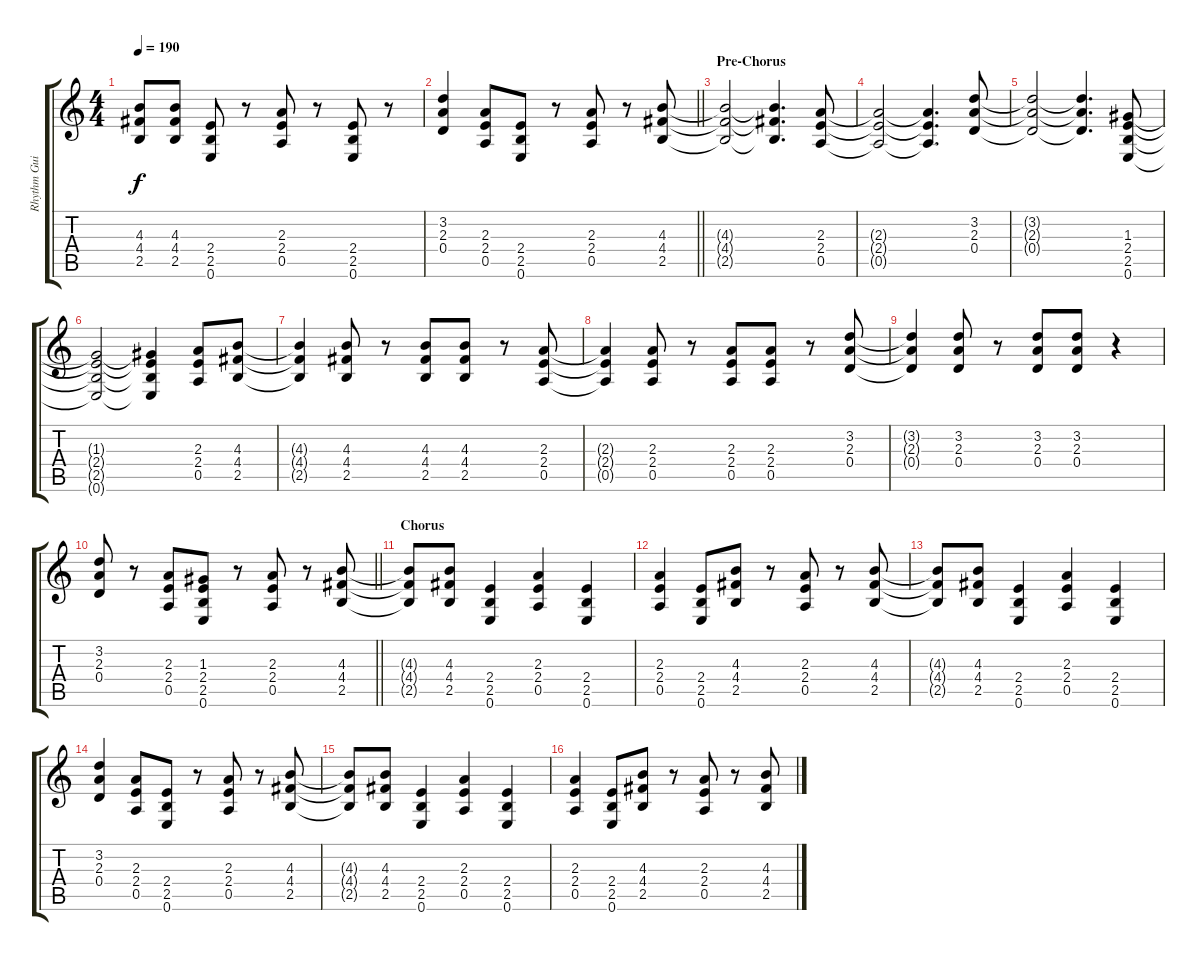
\track ("Rhythm Guitar" "Rhythm Gui") {instrument overdrivenguitar}
\staff {score tabs}
\tuning (E4 B3 G3 D3 A2 E2) {hide}
\ts (4 4)
\tempo 190
\clef g2
\ks c
(4.3{t} 4.4{t} 2.5{t}).8{dy f} (4.3 4.4 2.5).8 (2.4 2.5 0.6).8 r.8 (2.3 2.4 0.5).8 r.8 (2.4 2.5 0.6).8 r.8 |
\barLineRight lightlight
(3.2 2.3 0.4).4 (2.3 2.4 0.5).8 (2.4 2.5 0.6).8 r.8 (2.3 2.4 0.5).8 r.8 (4.3 4.4 2.5).8 |
\section ("" "Pre-Chorus")
(4.3{t} 4.4{t} 2.5{t}).2 (4.3{t} 4.4{t} 2.5{t}).4{d} (2.3 2.4 0.5).8 |
(2.3{t} 2.4{t} 0.5{t}).2 (2.3{t} 2.4{t} 0.5{t}).4{d} (3.2 2.3 0.4).8 |
(3.2{t} 2.3{t} 0.4{t}).2 (3.2{t} 2.3{t} 0.4{t}).4{d} (1.3 2.4 2.5 0.6).8 |
(1.3{t} 2.4{t} 2.5{t} 0.6{t}).2 (1.3{t} 2.4{t} 2.5{t} 0.6{t}).4 (2.3 2.4 0.5).8 (4.3 4.4 2.5).8 |
(4.3{t} 4.4{t} 2.5{t}).4 (4.3 4.4 2.5).8 r.8 (4.3 4.4 2.5).8 (4.3 4.4 2.5).8 r.8 (2.3 2.4 0.5).8 |
(2.3{t} 2.4{t} 0.5{t}).4 (2.3 2.4 0.5).8 r.8 (2.3 2.4 0.5).8 (2.3 2.4 0.5).8 r.8 (3.2 2.3 0.4).8 |
(3.2{t} 2.3{t} 0.4{t}).4 (3.2 2.3 0.4).8 r.8 (3.2 2.3 0.4).8 (3.2 2.3 0.4).8 r.4 |
\barLineRight lightlight
(3.2 2.3 0.4).8 r.8 (2.3 2.4 0.5).8 (1.3 2.4 2.5 0.6).8 r.8 (2.3 2.4 0.5).8 r.8 (4.3 4.4 2.5).8 |
\section ("" "Chorus")
(4.3{t} 4.4{t} 2.5{t}).8 (4.3 4.4 2.5).8 (2.4 2.5 0.6).4 (2.3 2.4 0.5).4 (2.4 2.5 0.6).4 |
(2.3 2.4 0.5).4 (2.4 2.5 0.6).8 (4.3 4.4 2.5).8 r.8 (2.3 2.4 0.5).8 r.8 (4.3 4.4 2.5).8 |
(4.3{t} 4.4{t} 2.5{t}).8 (4.3 4.4 2.5).8 (2.4 2.5 0.6).4 (2.3 2.4 0.5).4 (2.4 2.5 0.6).4 |
(3.2 2.3 0.4).4 (2.3 2.4 0.5).8 (2.4 2.5 0.6).8 r.8 (2.3 2.4 0.5).8 r.8 (4.3 4.4 2.5).8 |
(4.3{t} 4.4{t} 2.5{t}).8 (4.3 4.4 2.5).8 (2.4 2.5 0.6).4 (2.3 2.4 0.5).4 (2.4 2.5 0.6).4 |
(2.3 2.4 0.5).4 (2.4 2.5 0.6).8 (4.3 4.4 2.5).8 r.8 (2.3 2.4 0.5).8 r.8 (4.3 4.4 2.5).8
